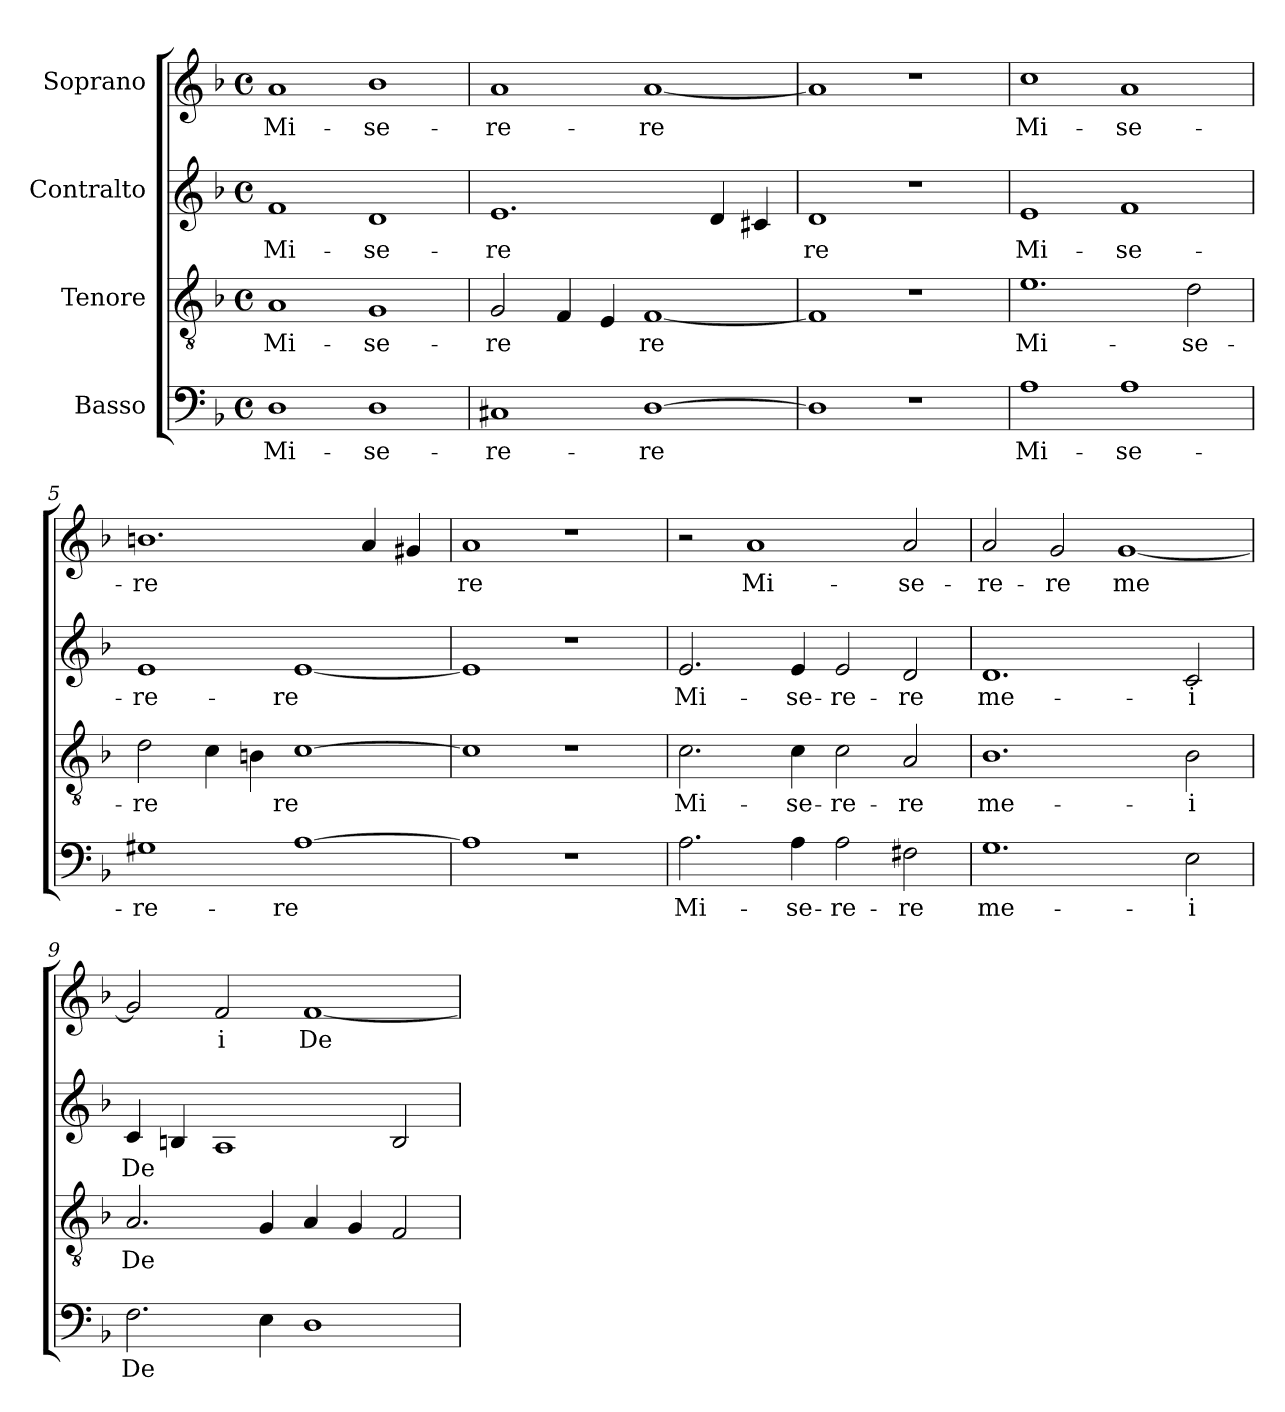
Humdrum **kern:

**kern	**text	**kern	**text	**kern	**text	**kern	**text
*part4	*part4	*part3	*part3	*part2	*part2	*part1	*part1
*staff4	*staff4	*staff3	*staff3	*staff2	*staff2	*staff1	*staff1
*I"Basso	*	*I"Tenore	*	*I"Contralto	*	*I"Soprano	*
!!LO:PB:g=z
*stria5	*	*stria5	*	*stria5	*	*stria5	*
*clefF4	*	*clefGv2	*	*clefG2	*	*clefG2	*
*k[b-]	*	*k[b-]	*	*k[b-]	*	*k[b-]	*
*F:	*	*F:	*	*F:	*	*F:	*
*M4/4	*	*M4/4	*	*M4/4	*	*M4/4	*
*met(c)	*	*met(c)	*	*met(c)	*	*met(c)	*
=1	=1	=1	=1	=1	=1	=1	=1
!	!LO:LY:b:cj	!	!LO:LY:b:cj	!	!LO:LY:b:cj	!	!LO:LY:b:cj
1D	Mi-	1A	Mi-	1f	Mi-	1a	Mi-
!	!LO:LY:b:cj	!	!LO:LY:b:cj	!	!LO:LY:b:cj	!	!LO:LY:b:cj
1D	-se-	1G	-se-	1d	-se-	1b-	-se-
=2	=2	=2	=2	=2	=2	=2	=2
!	!LO:LY:b:cj	!	!LO:LY:b:cj	!	!LO:LY:b:cj	!	!LO:LY:b:cj
1C#X	-re-	2G/	-re-	1.e	-re-	1a	-re-
!	!	!	!LO:LY:b:cj	!	!	!	!
.	.	4F/	--	.	.	.	.
!	!	!	!LO:LY:b:cj	!	!	!	!
.	.	4E/	--	.	.	.	.
!	!LO:LY:b:cj	!	!LO:LY:b:cj	!	!	!	!LO:LY:b:cj
[>1D	-re	[<1F	-re	.	.	[<1a	-re
!	!	!	!	!	!LO:LY:b:cj	!	!
.	.	.	.	4d/	--	.	.
!	!	!	!	!	!LO:LY:b:cj	!	!
.	.	.	.	4c#X/	--	.	.
=3	=3	=3	=3	=3	=3	=3	=3
!	!LO:LY:b:cj	!	!LO:LY:b:cj	!	!LO:LY:b:cj	!	!LO:LY:b:cj
1D]	.	1F]	.	1d	-re	1a]	.
1r	.	1r	.	1r	.	1r	.
=4	=4	=4	=4	=4	=4	=4	=4
!	!LO:LY:b:cj	!	!LO:LY:b:cj	!	!LO:LY:b:cj	!	!LO:LY:b:cj
1A	Mi-	1.e	Mi-	1e	Mi-	1cc	Mi-
!	!LO:LY:b:cj	!	!	!	!LO:LY:b:cj	!	!LO:LY:b:cj
1A	-se-	.	.	1f	-se-	1a	-se-
!	!	!	!LO:LY:b:cj	!	!	!	!
.	.	2d\	-se-	.	.	.	.
=5	=5	=5	=5	=5	=5	=5	=5
!	!LO:LY:b:cj	!	!LO:LY:b:cj	!	!LO:LY:b:cj	!	!LO:LY:b:cj
1G#X	-re-	2d\	-re-	1e	-re-	1.bn	-re-
!	!	!	!LO:LY:b:cj	!	!	!	!
.	.	4c\	--	.	.	.	.
!	!	!	!LO:LY:b:cj	!	!	!	!
.	.	4Bn\	--	.	.	.	.
!	!LO:LY:b:cj	!	!LO:LY:b:cj	!	!LO:LY:b:cj	!	!
[>1A	-re	[>1c	-re	[<1e	-re	.	.
!	!	!	!	!	!	!	!LO:LY:b:cj
.	.	.	.	.	.	4a/	--
!	!	!	!	!	!	!	!LO:LY:b:cj
.	.	.	.	.	.	4g#X/	--
=6	=6	=6	=6	=6	=6	=6	=6
!	!LO:LY:b:cj	!	!LO:LY:b:cj	!	!LO:LY:b:cj	!	!LO:LY:b:cj
1A]	.	1c]	.	1e]	.	1a	-re
1r	.	1r	.	1r	.	1r	.
!!LO:LB:g=z
=7	=7	=7	=7	=7	=7	=7	=7
!	!LO:LY:b:cj	!	!LO:LY:b:cj	!	!LO:LY:b:cj	!	!
2.A\	Mi-	2.c\	Mi-	2.e/	Mi-	2r	.
!	!	!	!	!	!	!	!LO:LY:b:cj
.	.	.	.	.	.	1a	Mi-
!	!LO:LY:b:cj	!	!LO:LY:b:cj	!	!LO:LY:b:cj	!	!
4A\	-se-	4c\	-se-	4e/	-se-	.	.
!	!LO:LY:b:cj	!	!LO:LY:b:cj	!	!LO:LY:b:cj	!	!
2A\	-re-	2c\	-re-	2e/	-re-	.	.
!	!LO:LY:b:cj	!	!LO:LY:b:cj	!	!LO:LY:b:cj	!	!LO:LY:b:cj
2F#X\	-re	2A/	-re	2d/	-re	2a/	-se-
=8	=8	=8	=8	=8	=8	=8	=8
!	!LO:LY:b:cj	!	!LO:LY:b:cj	!	!LO:LY:b:cj	!	!LO:LY:b:cj
1.G	me-	1.B-	me-	1.d	me-	2a/	-re-
!	!	!	!	!	!	!	!LO:LY:b:cj
.	.	.	.	.	.	2g/	-re
!	!	!	!	!	!	!	!LO:LY:b:cj
.	.	.	.	.	.	[<1g	me-
!	!LO:LY:b:cj	!	!LO:LY:b:cj	!	!LO:LY:b:cj	!	!
2E\	-i	2B-\	-i	2c/	-i	.	.
=9	=9	=9	=9	=9	=9	=9	=9
!	!LO:LY:b:cj	!	!LO:LY:b:cj	!	!LO:LY:b:cj	!	!LO:LY:b:cj
2.F\	De-	2.A/	De-	4c/	De-	2g/]	--
!	!	!	!	!	!LO:LY:b:cj	!	!
.	.	.	.	4Bn/	--	.	.
!	!	!	!	!	!LO:LY:b:cj	!	!LO:LY:b:cj
.	.	.	.	1A	--	2f/	-i
!	!LO:LY:b:cj	!	!LO:LY:b:cj	!	!	!	!
4E\	--	4G/	--	.	.	.	.
!	!LO:LY:b:cj	!	!LO:LY:b:cj	!	!	!	!LO:LY:b:cj
1D	--	4A/	--	.	.	[<1f	De-
!	!	!	!LO:LY:b:cj	!	!	!	!
.	.	4G/	--	.	.	.	.
!	!	!	!LO:LY:b:cj	!	!LO:LY:b:cj	!	!
.	.	2F/	--	2B/	--	.	.
=	=	=	=	=	=	=	=
*-	*-	*-	*-	*-	*-	*-	*-
